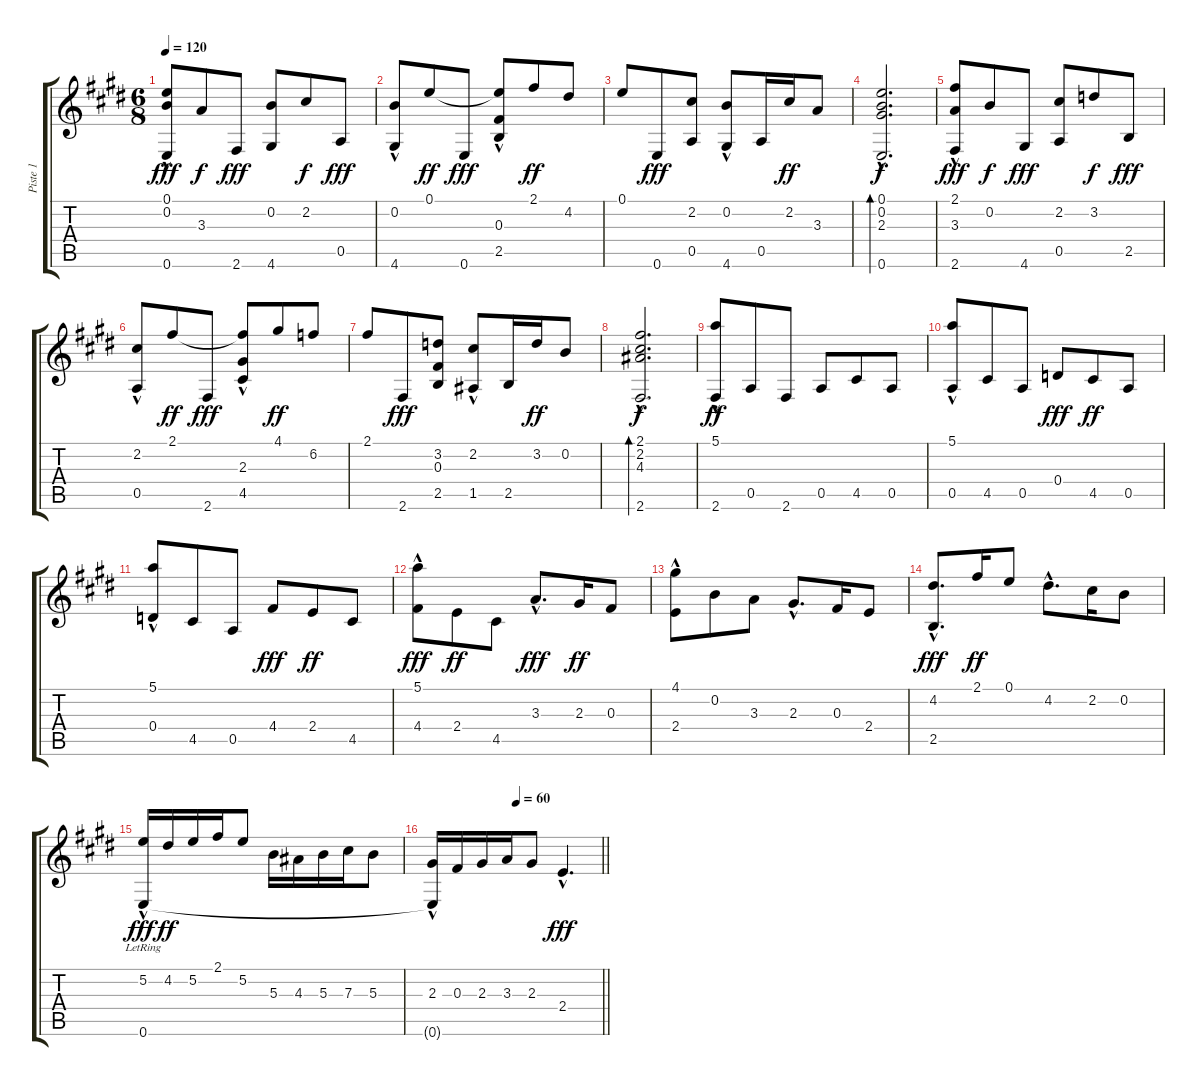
\track ("Piste 1" "Piste 1") {instrument acousticguitarnylon}
\staff {score tabs}
\tuning (E4 B3 Gb3 D3 A2 E2) {hide}
\ts (6 8)
\tempo 120
\clef g2
\ks e
(0.1{hac} 0.2 0.6).8{dy fff} 3.3.8{dy f} 2.6.8{dy fff} (0.2 4.6).8 2.2.8{dy f} 0.5.8{dy fff} |
(0.2{hac} 4.6).8 0.1.8{dy ff} 0.6.8{dy fff} (0.1{t} 0.3{hac} 2.5{hac}).8 2.1.8{dy ff} 4.2.8 |
0.1.8 0.6.8{dy fff} (2.2 0.5).8 (0.2{hac} 4.6).8 0.5.16 2.2.16{dy ff} 3.3.8 |
(0.1{hac} 0.2{hac} 2.3{hac} 0.6{hac}).2{d bd 120 dy f} |
(2.1{hac} 3.3 2.6).8{dy fff} 0.2.8{dy f} 4.6.8{dy fff} (2.2 0.5).8 3.2.8{dy f} 2.5.8{dy fff} |
(2.2{hac} 0.5).8 2.1.8{dy ff} 2.6.8{dy fff} (2.1{t} 2.3{hac} 4.5{hac}).8 4.1.8{dy ff} 6.2.8 |
2.1.8 2.6.8{dy fff} (3.2 0.3 2.5).8 (2.2{hac} 1.5).8 2.5.16 3.2.16{dy ff} 0.2.8 |
(2.1{hac} 2.2{hac} 4.3{hac} 2.6{hac}).2{d bd 120 dy f} |
(5.1{hac} 2.6).8{dy ff} 0.5.8 2.6.8 0.5.8 4.5.8 0.5.8 |
(5.1{hac} 0.5).8 4.5.8 0.5.8 0.4.8{dy fff} 4.5.8{dy ff} 0.5.8 |
(5.1{hac} 0.4).8 4.5.8 0.5.8 4.4.8{dy fff} 2.4.8{dy ff} 4.5.8 |
(5.1{hac} 4.4).8{dy fff} 2.4.8{dy ff} 4.5.8 3.3{hac}.8{d dy fff} 2.3.16{dy ff} 0.3.8 |
(4.1{hac} 2.4).8 0.2.8 3.3.8 2.3{hac}.8{d} 0.3.16 2.4.8 |
(4.2{hac} 2.5{hac}).8{d dy fff} 2.1.16{dy ff} 0.1.8 4.2{hac}.8{d} 2.2.16 0.2.8 |
(5.2 0.6{hac lr}).16{dy fff} 4.2.16{dy ff} 5.2.16 2.1.16 5.2.8 5.3.16 4.3.16 5.3.16 7.3.16 5.3.8 |
\tempo (60 0.5)
\barLineRight lightlight
(2.3 0.6{hac t}).16 0.3.16 2.3.16 3.3.16 2.3.8 2.4{hac}.4{d dy fff}
